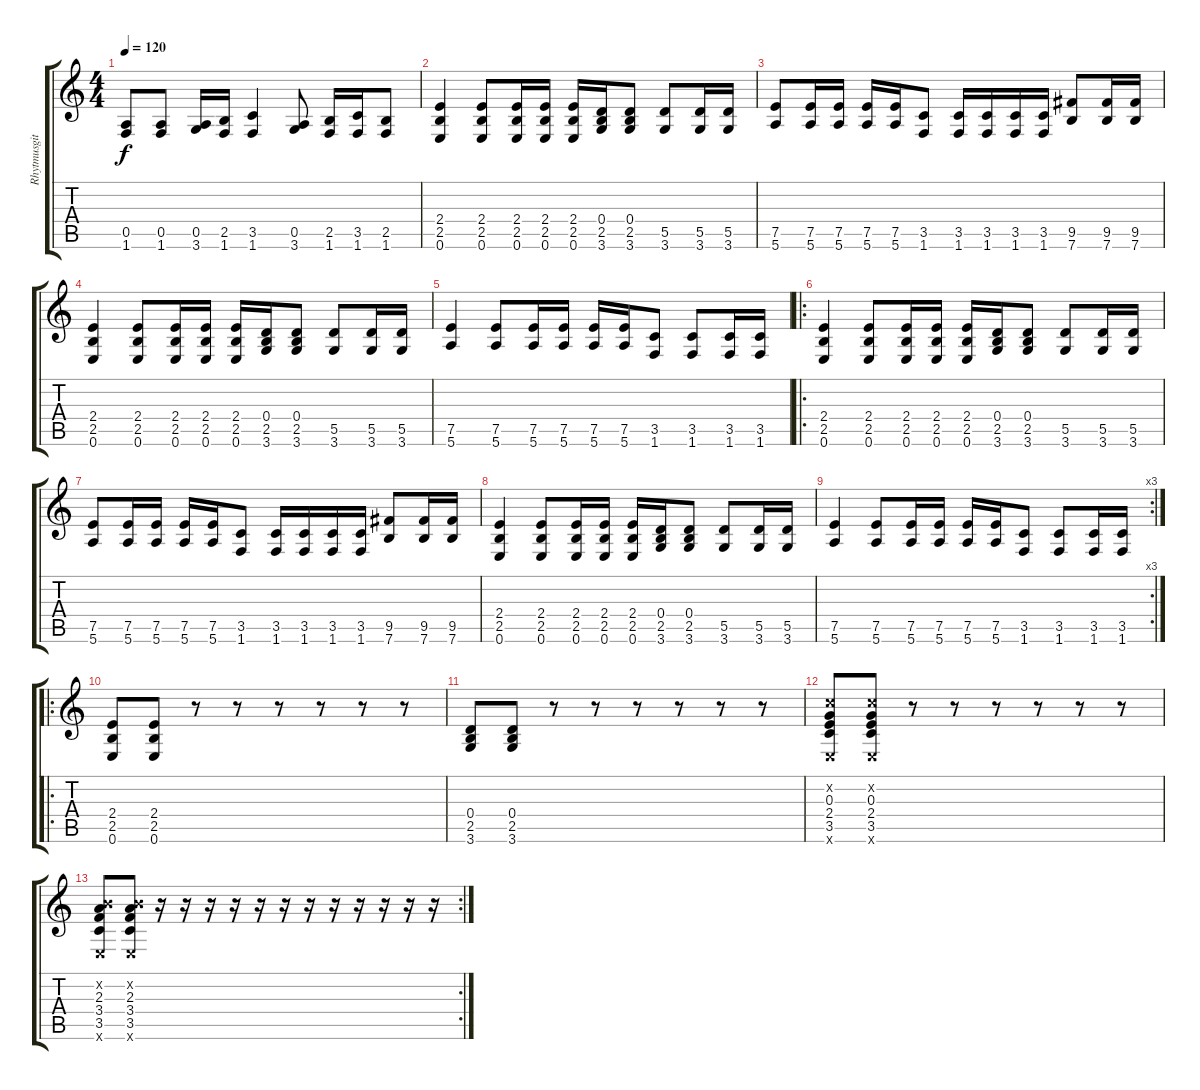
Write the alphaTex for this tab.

\track ("Rhytmusgitarre" "Rhytmusgit") {instrument distortionguitar}
\staff {score tabs}
\tuning (E4 B3 G3 D3 A2 E2) {hide}
\ts (4 4)
\tempo 120
\clef g2
\ks c
(0.5 1.6).8{dy f} (0.5 1.6).8 (0.5 3.6).16 (2.5 1.6).16 (3.5 1.6).4 (0.5 3.6).8 (2.5 1.6).16 (3.5 1.6).16 (2.5 1.6).8 |
(2.4 2.5 0.6).4 (2.4 2.5 0.6).8 (2.4 2.5 0.6).16 (2.4 2.5 0.6).16 (2.4 2.5 0.6).16 (0.4 2.5 3.6).16 (0.4 2.5 3.6).8 (5.5 3.6).8 (5.5 3.6).16 (5.5 3.6).16 |
(7.5 5.6).8 (7.5 5.6).16 (7.5 5.6).16 (7.5 5.6).16 (7.5 5.6).16 (3.5 1.6).8 (3.5 1.6).16 (3.5 1.6).16 (3.5 1.6).16 (3.5 1.6).16 (9.5 7.6).8 (9.5 7.6).16 (9.5 7.6).16 |
(2.4 2.5 0.6).4 (2.4 2.5 0.6).8 (2.4 2.5 0.6).16 (2.4 2.5 0.6).16 (2.4 2.5 0.6).16 (0.4 2.5 3.6).16 (0.4 2.5 3.6).8 (5.5 3.6).8 (5.5 3.6).16 (5.5 3.6).16 |
(7.5 5.6).4 (7.5 5.6).8 (7.5 5.6).16 (7.5 5.6).16 (7.5 5.6).16 (7.5 5.6).16 (3.5 1.6).8 (3.5 1.6).8 (3.5 1.6).16 (3.5 1.6).16 |
\ro
(2.4 2.5 0.6).4 (2.4 2.5 0.6).8 (2.4 2.5 0.6).16 (2.4 2.5 0.6).16 (2.4 2.5 0.6).16 (0.4 2.5 3.6).16 (0.4 2.5 3.6).8 (5.5 3.6).8 (5.5 3.6).16 (5.5 3.6).16 |
(7.5 5.6).8 (7.5 5.6).16 (7.5 5.6).16 (7.5 5.6).16 (7.5 5.6).16 (3.5 1.6).8 (3.5 1.6).16 (3.5 1.6).16 (3.5 1.6).16 (3.5 1.6).16 (9.5 7.6).8 (9.5 7.6).16 (9.5 7.6).16 |
(2.4 2.5 0.6).4 (2.4 2.5 0.6).8 (2.4 2.5 0.6).16 (2.4 2.5 0.6).16 (2.4 2.5 0.6).16 (0.4 2.5 3.6).16 (0.4 2.5 3.6).8 (5.5 3.6).8 (5.5 3.6).16 (5.5 3.6).16 |
\rc 3
(7.5 5.6).4 (7.5 5.6).8 (7.5 5.6).16 (7.5 5.6).16 (7.5 5.6).16 (7.5 5.6).16 (3.5 1.6).8 (3.5 1.6).8 (3.5 1.6).16 (3.5 1.6).16 |
\ro
(2.4 2.5 0.6).8 (2.4 2.5 0.6).8 r.8 r.8 r.8 r.8 r.8 r.8 |
(0.4 2.5 3.6).8 (0.4 2.5 3.6).8 r.8 r.8 r.8 r.8 r.8 r.8 |
(1.2{x} 0.3 2.4 3.5 0.6{x}).8 (1.2{x} 0.3 2.4 3.5 0.6{x}).8 r.8 r.8 r.8 r.8 r.8 r.8 |
\rc 2
(0.2{x} 2.3 3.4 3.5 0.6{x}).8 (0.2{x} 2.3 3.4 3.5 0.6{x}).8 r.16 r.16 r.16 r.16 r.16 r.16 r.16 r.16 r.16 r.16 r.16 r.16
